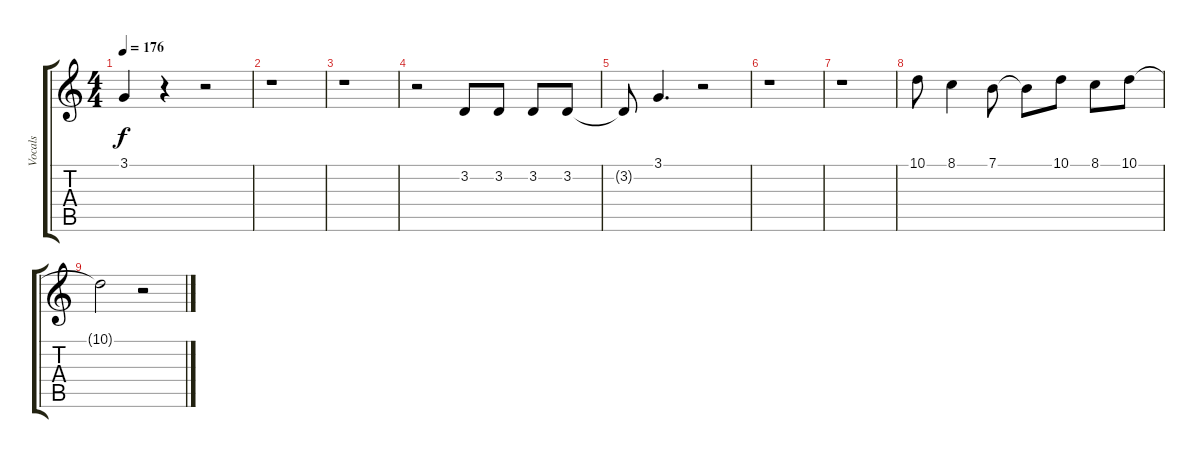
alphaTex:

\track ("Vocals" "Vocals") {instrument lead6voice}
\staff {score tabs}
\tuning (E4 B3 G3 D3 A2 E2) {hide}
\ts (4 4)
\tempo 176
\clef g2
\ks c
3.1{t}.4{dy f} r.4 r.2 |
r.1 |
r.1 |
r.2 3.2.8 3.2.8 3.2.8 3.2.8 |
3.2{t}.8 3.1.4{d} r.2 |
r.1 |
r.1 |
10.1.8 8.1.4 7.1.8 7.1{t}.8 10.1.8 8.1.8 10.1.8 |
10.1{t}.2 r.2
